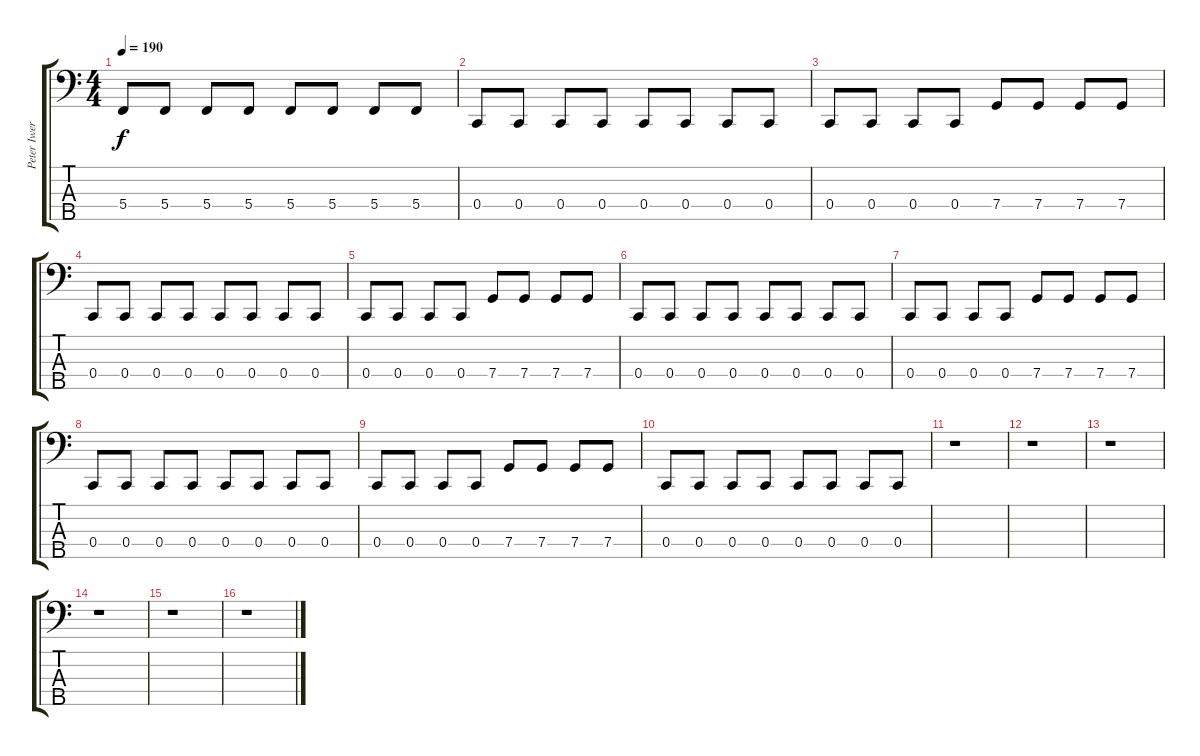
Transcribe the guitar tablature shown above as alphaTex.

\track ("Peter Iwers" "Peter Iwer") {instrument electricbassfinger}
\staff {score tabs}
\tuning (E2 Bb1 F1 C1 G0) {hide}
\ts (4 4)
\tempo 190
\clef f4
\ks c
5.4.8{dy f} 5.4.8 5.4.8 5.4.8 5.4.8 5.4.8 5.4.8 5.4.8 |
0.4.8 0.4.8 0.4.8 0.4.8 0.4.8 0.4.8 0.4.8 0.4.8 |
0.4.8 0.4.8 0.4.8 0.4.8 7.4.8 7.4.8 7.4.8 7.4.8 |
0.4.8 0.4.8 0.4.8 0.4.8 0.4.8 0.4.8 0.4.8 0.4.8 |
0.4.8 0.4.8 0.4.8 0.4.8 7.4.8 7.4.8 7.4.8 7.4.8 |
0.4.8 0.4.8 0.4.8 0.4.8 0.4.8 0.4.8 0.4.8 0.4.8 |
0.4.8 0.4.8 0.4.8 0.4.8 7.4.8 7.4.8 7.4.8 7.4.8 |
0.4.8 0.4.8 0.4.8 0.4.8 0.4.8 0.4.8 0.4.8 0.4.8 |
0.4.8 0.4.8 0.4.8 0.4.8 7.4.8 7.4.8 7.4.8 7.4.8 |
0.4.8 0.4.8 0.4.8 0.4.8 0.4.8 0.4.8 0.4.8 0.4.8 |
r.1 |
r.1 |
r.1 |
r.1 |
r.1 |
r.1
